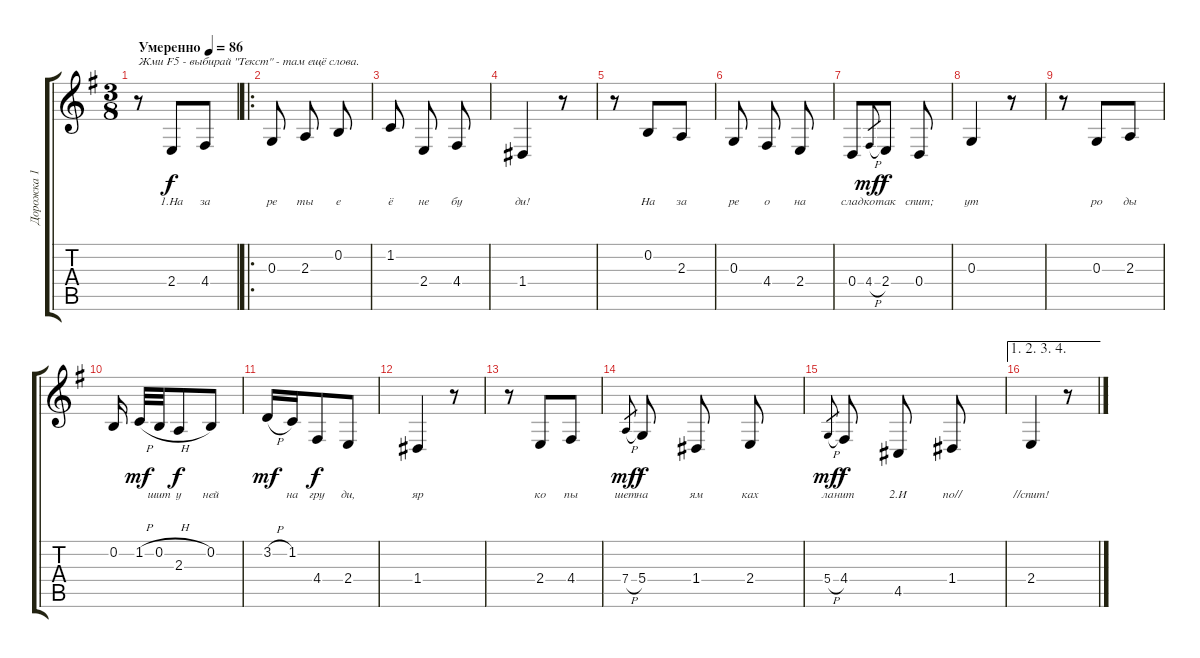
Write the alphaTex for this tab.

\track ("Дорожка 1" "Дорожка 1") {instrument oboe}
\staff {score tabs}
\tuning (E4 B3 G3 D3 A2 E2) {hide}
\ts (3 8)
\tempo (86 "Умеренно")
\clef g2
\ks g
r.8{txt "Жми F5 - выбирай \"Текст\" - там ещё слова." dy f instrument oboe} 2.4.8{lyrics (0 "1.На") lyrics (1 "") lyrics (2 "") lyrics (3 "") lyrics (4 "")} 4.4.8{lyrics (0 "за") lyrics (1 "") lyrics (2 "") lyrics (3 "") lyrics (4 "")} |
\ro
0.3.8{lyrics (0 "ре") lyrics (1 "") lyrics (2 "") lyrics (3 "") lyrics (4 "") beam split} 2.3.8{lyrics (0 "ты") lyrics (1 "") lyrics (2 "") lyrics (3 "") lyrics (4 "") beam split} 0.2.8{lyrics (0 "е") lyrics (1 "") lyrics (2 "") lyrics (3 "") lyrics (4 "")} |
1.2.8{lyrics (0 "ё") lyrics (1 "") lyrics (2 "") lyrics (3 "") lyrics (4 "") beam split} 2.4.8{lyrics (0 "не") lyrics (1 "") lyrics (2 "") lyrics (3 "") lyrics (4 "") beam split} 4.4.8{lyrics (0 "бу") lyrics (1 "") lyrics (2 "") lyrics (3 "") lyrics (4 "")} |
1.4.4{lyrics (0 "ди!") lyrics (1 "") lyrics (2 "") lyrics (3 "") lyrics (4 "")} r.8 |
r.8 0.2.8{lyrics (0 "На") lyrics (1 "") lyrics (2 "") lyrics (3 "") lyrics (4 "")} 2.3.8{lyrics (0 "за") lyrics (1 "") lyrics (2 "") lyrics (3 "") lyrics (4 "")} |
0.3.8{lyrics (0 "ре") lyrics (1 "") lyrics (2 "") lyrics (3 "") lyrics (4 "") beam split} 4.4.8{lyrics (0 "о") lyrics (1 "") lyrics (2 "") lyrics (3 "") lyrics (4 "") beam split} 2.4.8{lyrics (0 "на") lyrics (1 "") lyrics (2 "") lyrics (3 "") lyrics (4 "")} |
0.4.8{lyrics (0 "слад") lyrics (1 "") lyrics (2 "") lyrics (3 "") lyrics (4 "")} 4.4{h}.8{lyrics (0 "ко") lyrics (1 "") lyrics (2 "") lyrics (3 "") lyrics (4 "") gr dy mf beam split} 2.4.8{lyrics (0 "так") lyrics (1 "") lyrics (2 "") lyrics (3 "") lyrics (4 "") dy f beam split} 0.4.8{lyrics (0 "спит;") lyrics (1 "") lyrics (2 "") lyrics (3 "") lyrics (4 "")} |
0.3.4{lyrics (0 "ут") lyrics (1 "") lyrics (2 "") lyrics (3 "") lyrics (4 "")} r.8 |
r.8 0.3.8{lyrics (0 "ро") lyrics (1 "") lyrics (2 "") lyrics (3 "") lyrics (4 "")} 2.3.8{lyrics (0 "ды") lyrics (1 "") lyrics (2 "") lyrics (3 "") lyrics (4 "")} |
0.2.16{lyrics (0 "") lyrics (1 "") lyrics (2 "") lyrics (3 "") lyrics (4 "") beam split} 1.2{h}.32{lyrics (0 "") lyrics (1 "") lyrics (2 "") lyrics (3 "") lyrics (4 "") dy mf} 0.2{h}.32{lyrics (0 "шит") lyrics (1 "") lyrics (2 "") lyrics (3 "") lyrics (4 "")} 2.3.8{lyrics (0 "у") lyrics (1 "") lyrics (2 "") lyrics (3 "") lyrics (4 "") dy f} 0.2.8{lyrics (0 "ней") lyrics (1 "") lyrics (2 "") lyrics (3 "") lyrics (4 "")} |
3.2{h}.16{lyrics (0 "") lyrics (1 "") lyrics (2 "") lyrics (3 "") lyrics (4 "") dy mf} 1.2.16{lyrics (0 "на") lyrics (1 "") lyrics (2 "") lyrics (3 "") lyrics (4 "")} 4.4.8{lyrics (0 "гру") lyrics (1 "") lyrics (2 "") lyrics (3 "") lyrics (4 "") dy f} 2.4.8{lyrics (0 "ди,") lyrics (1 "") lyrics (2 "") lyrics (3 "") lyrics (4 "")} |
1.4.4{lyrics (0 "яр") lyrics (1 "") lyrics (2 "") lyrics (3 "") lyrics (4 "")} r.8 |
r.8 2.4.8{lyrics (0 "ко") lyrics (1 "") lyrics (2 "") lyrics (3 "") lyrics (4 "")} 4.4.8{lyrics (0 "пы") lyrics (1 "") lyrics (2 "") lyrics (3 "") lyrics (4 "")} |
7.4{h}.8{lyrics (0 "шет") lyrics (1 "") lyrics (2 "") lyrics (3 "") lyrics (4 "") gr dy mf} 5.4.8{lyrics (0 "на") lyrics (1 "") lyrics (2 "") lyrics (3 "") lyrics (4 "") dy f beam split} 1.4.8{lyrics (0 "ям") lyrics (1 "") lyrics (2 "") lyrics (3 "") lyrics (4 "") beam split} 2.4.8{lyrics (0 "ках") lyrics (1 "") lyrics (2 "") lyrics (3 "") lyrics (4 "")} |
5.4{h}.8{lyrics (0 "ла") lyrics (1 "") lyrics (2 "") lyrics (3 "") lyrics (4 "") gr dy mf} 4.4.8{lyrics (0 "нит") lyrics (1 "") lyrics (2 "") lyrics (3 "") lyrics (4 "") dy f beam split} 4.5.8{lyrics (0 "2.И") lyrics (1 "") lyrics (2 "") lyrics (3 "") lyrics (4 "") beam split} 1.4.8{lyrics (0 "по//") lyrics (1 "") lyrics (2 "") lyrics (3 "") lyrics (4 "")} |
\ae (1 2 3 4)
2.4.4{lyrics (0 "//спит!") lyrics (1 "") lyrics (2 "") lyrics (3 "") lyrics (4 "")} r.8
